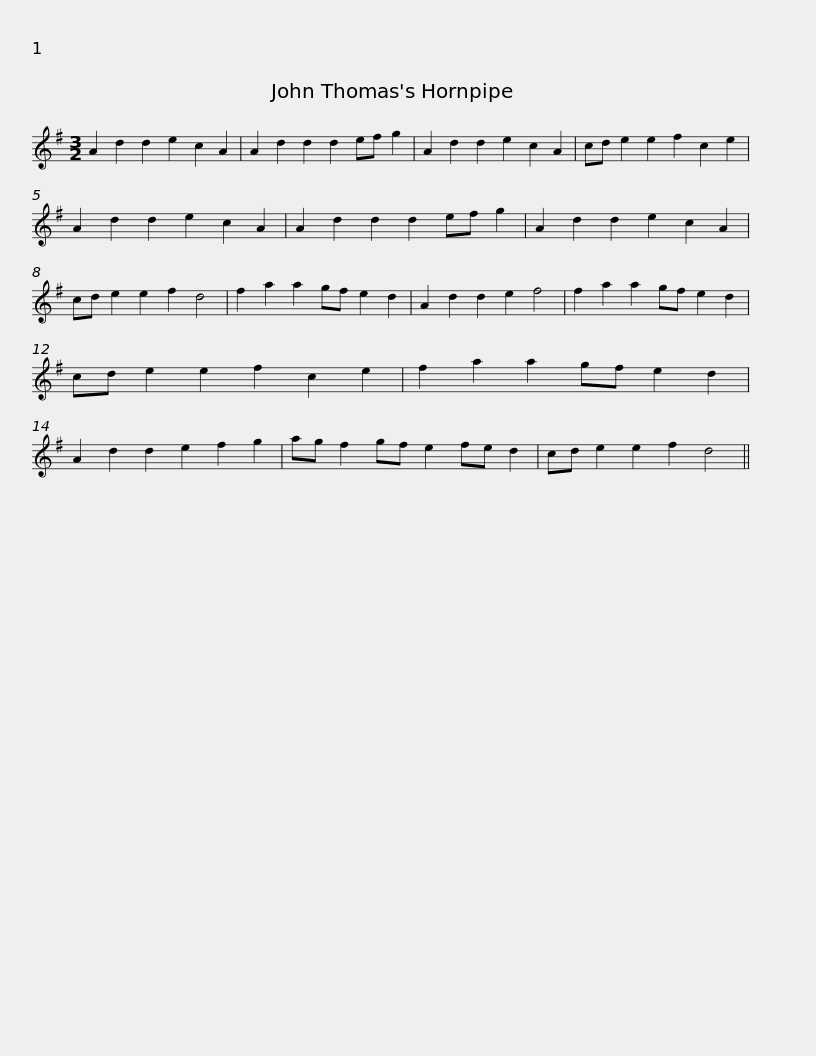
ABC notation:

X:1
L:1/8
M:3/2
I:linebreak $
K:G
V:1 treble
V:1
 A2 d2 d2 e2 c2 A2 | A2 d2 d2 d2 ef g2 | A2 d2 d2 e2 c2 A2 | cd e2 e2 f2 c2 e2 | A2 d2 d2 e2 c2 A2 | %5
 A2 d2 d2 d2 ef g2 |$ A2 d2 d2 e2 c2 A2 | cd e2 e2 f2 d4 | f2 a2 a2 gf e2 d2 | A2 d2 d2 e2 f4 | %10
 f2 a2 a2 gf e2 d2 | cd e2 e2 f2 c2 e2 |$ f2 a2 a2 gf e2 d2 | A2 d2 d2 e2 f2 g2 | ag f2 gf e2 fe d2 | %15
 cd e2 e2 f2 d4 || %16
